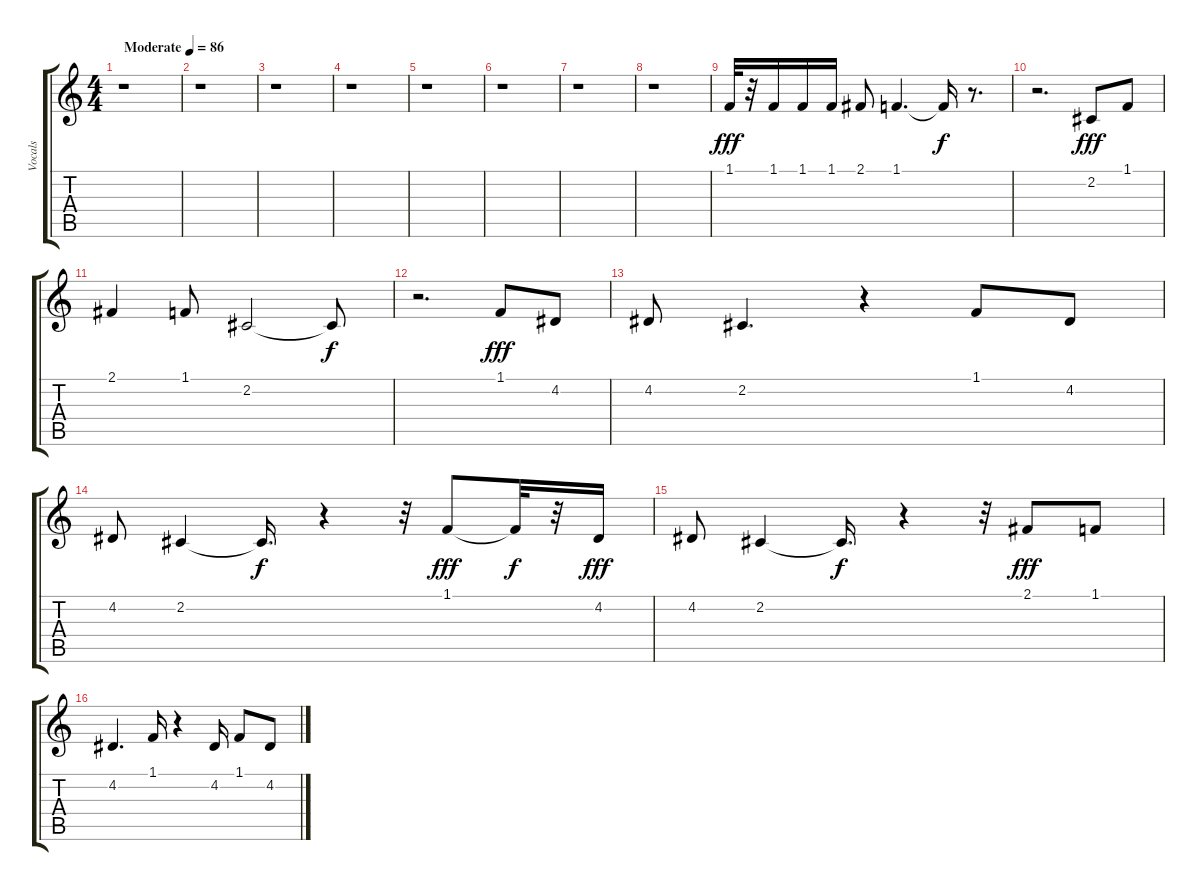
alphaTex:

\track ("Vocals" "Vocals") {instrument brightacousticpiano}
\staff {score tabs}
\tuning (E4 B3 G3 D3 A2 E2) {hide}
\ts (4 4)
\tempo (86 "Moderate")
\clef g2
\ks c
r.1{dy fff instrument brightacousticpiano} |
r.1 |
r.1 |
r.1 |
r.1 |
r.1 |
r.1 |
r.1 |
1.1.32 r.32 1.1.16 1.1.16 1.1.16 2.1.8 1.1.4{d} 1.1{t}.16{dy f} r.8{d} |
r.2{d} 2.2.8{dy fff} 1.1.8 |
2.1.4 1.1.8 2.2.2 2.2{t}.8{dy f} |
r.2{d} 1.1.8{dy fff} 4.2.8 |
4.2.8 2.2.4{d} r.4 1.1.8 4.2.8 |
4.2.8 2.2.4 2.2{t}.16{d dy f} r.4 r.32 1.1.8{dy fff} 1.1{t}.32{dy f} r.32 4.2.16{dy fff} |
4.2.8 2.2.4 2.2{t}.16{d dy f} r.4 r.32 2.1.8{dy fff} 1.1.8 |
4.2.4{d} 1.1.16 r.4 4.2.16 1.1.8 4.2.8
